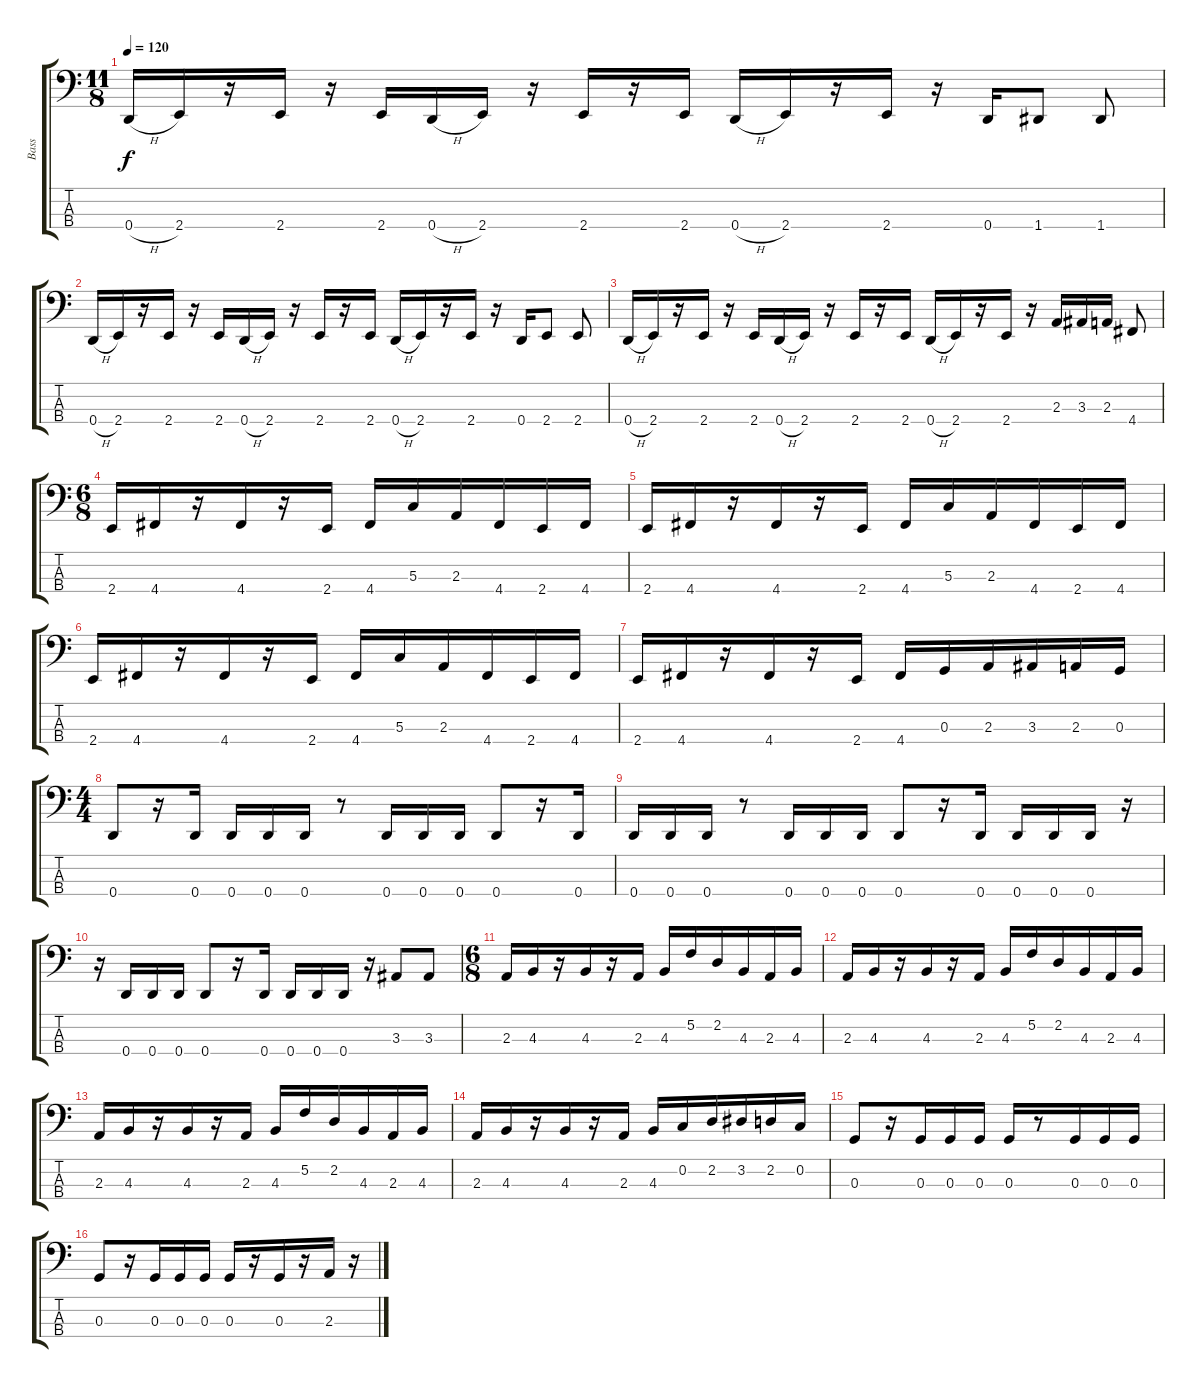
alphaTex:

\track ("Bass" "Bass") {instrument electricbassfinger}
\staff {score tabs}
\tuning (F2 C2 G1 D1) {hide}
\ts (11 8)
\tempo 120
\clef f4
\ks c
0.4{h}.16{dy f} 2.4.16 r.16 2.4.16 r.16 2.4.16 0.4{h}.16 2.4.16 r.16 2.4.16 r.16 2.4.16 0.4{h}.16 2.4.16 r.16 2.4.16 r.16 0.4.16 1.4.8 1.4.8 |
0.4{h}.16 2.4.16 r.16 2.4.16 r.16 2.4.16 0.4{h}.16 2.4.16 r.16 2.4.16 r.16 2.4.16 0.4{h}.16 2.4.16 r.16 2.4.16 r.16 0.4.16 2.4.8 2.4.8 |
0.4{h}.16 2.4.16 r.16 2.4.16 r.16 2.4.16 0.4{h}.16 2.4.16 r.16 2.4.16 r.16 2.4.16 0.4{h}.16 2.4.16 r.16 2.4.16 r.16 2.3.16 3.3.16 2.3.16 4.4.8 |
\ts (6 8)
2.4.16 4.4.16 r.16 4.4.16 r.16 2.4.16 4.4.16 5.3.16 2.3.16 4.4.16 2.4.16 4.4.16 |
2.4.16 4.4.16 r.16 4.4.16 r.16 2.4.16 4.4.16 5.3.16 2.3.16 4.4.16 2.4.16 4.4.16 |
2.4.16 4.4.16 r.16 4.4.16 r.16 2.4.16 4.4.16 5.3.16 2.3.16 4.4.16 2.4.16 4.4.16 |
2.4.16 4.4.16 r.16 4.4.16 r.16 2.4.16 4.4.16 0.3.16 2.3.16 3.3.16 2.3.16 0.3.16 |
\ts (4 4)
0.4.8 r.16 0.4.16 0.4.16 0.4.16 0.4.16 r.8 0.4.16 0.4.16 0.4.16 0.4.8 r.16 0.4.16 |
0.4.16 0.4.16 0.4.16 r.8 0.4.16 0.4.16 0.4.16 0.4.8 r.16 0.4.16 0.4.16 0.4.16 0.4.16 r.16 |
r.16 0.4.16 0.4.16 0.4.16 0.4.8 r.16 0.4.16 0.4.16 0.4.16 0.4.16 r.16 3.3.8 3.3.8 |
\ts (6 8)
2.3.16 4.3.16 r.16 4.3.16 r.16 2.3.16 4.3.16 5.2.16 2.2.16 4.3.16 2.3.16 4.3.16 |
2.3.16 4.3.16 r.16 4.3.16 r.16 2.3.16 4.3.16 5.2.16 2.2.16 4.3.16 2.3.16 4.3.16 |
2.3.16 4.3.16 r.16 4.3.16 r.16 2.3.16 4.3.16 5.2.16 2.2.16 4.3.16 2.3.16 4.3.16 |
2.3.16 4.3.16 r.16 4.3.16 r.16 2.3.16 4.3.16 0.2.16 2.2.16 3.2.16 2.2.16 0.2.16 |
0.3.8 r.16 0.3.16 0.3.16 0.3.16 0.3.16 r.8 0.3.16 0.3.16 0.3.16 |
0.3.8 r.16 0.3.16 0.3.16 0.3.16 0.3.16 r.16 0.3.16 r.16 2.3.16 r.16
